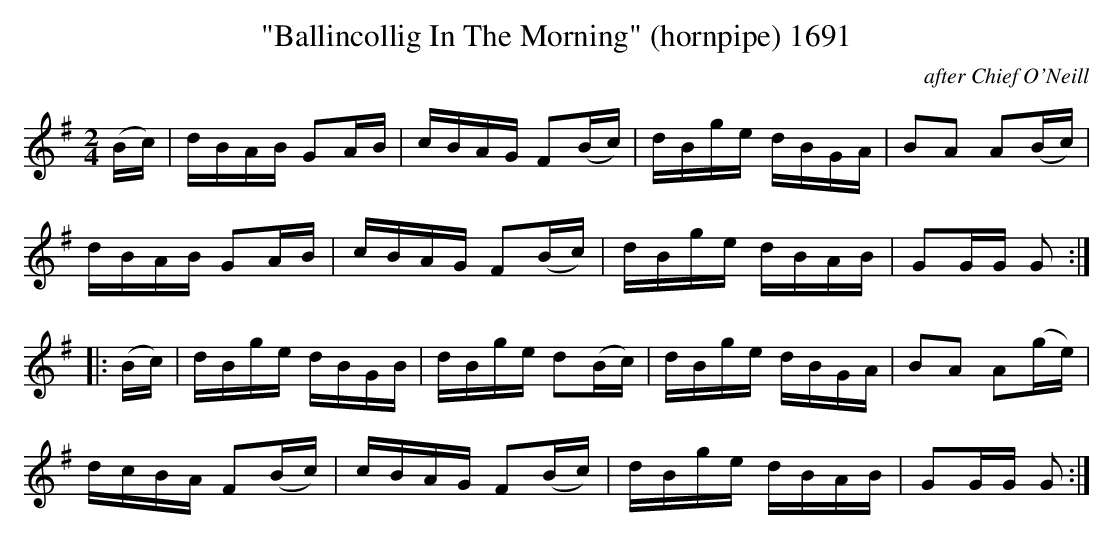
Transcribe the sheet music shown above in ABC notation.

X:1
T:"Ballincollig In The Morning" (hornpipe) 1691
C:after Chief O'Neill
BRENNAN July 2003 (HTTP://WWW.SOSYOURMOM.COM)
M:2/4
L:1/16
K:G
(Bc)|dBAB G2AB|cBAG F2(Bc)|dBge dBGA|B2A2 A2(Bc)|
dBAB G2AB|cBAG F2(Bc)|dBge dBAB|G2GG G2:|
|:(Bc)|dBge dBGB|dBge d2(Bc)|dBge dBGA|B2A2 A2(ge)|
dcBA F2(Bc)|cBAG F2(Bc)|dBge dBAB|G2GG G2:|
